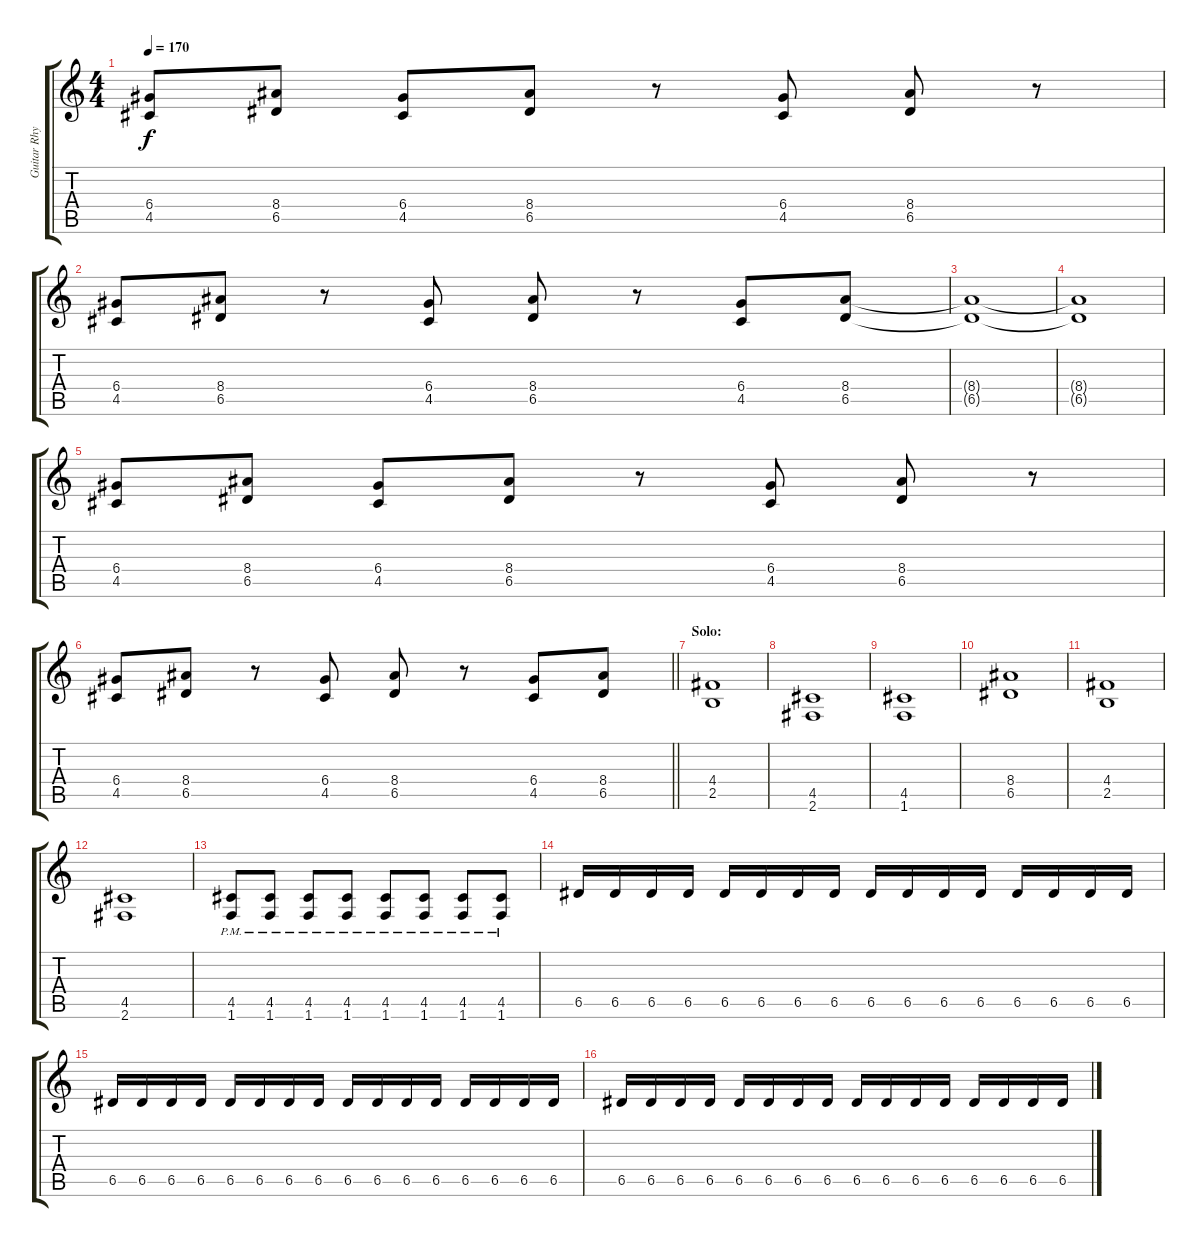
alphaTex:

\track ("Guitar Rhythm" "Guitar Rhy") {instrument distortionguitar}
\staff {score tabs}
\tuning (E4 B3 G3 D3 A2 E2) {hide}
\ts (4 4)
\tempo 170
\clef g2
\ks c
(6.4 4.5).8{dy f} (8.4 6.5).8 (6.4 4.5).8 (8.4 6.5).8 r.8 (6.4 4.5).8 (8.4 6.5).8 r.8 |
(6.4 4.5).8 (8.4 6.5).8 r.8 (6.4 4.5).8 (8.4 6.5).8 r.8 (6.4 4.5).8 (8.4 6.5).8 |
(8.4{t} 6.5{t}).1 |
(8.4{t} 6.5{t}).1 |
(6.4 4.5).8 (8.4 6.5).8 (6.4 4.5).8 (8.4 6.5).8 r.8 (6.4 4.5).8 (8.4 6.5).8 r.8 |
\barLineRight lightlight
(6.4 4.5).8 (8.4 6.5).8 r.8 (6.4 4.5).8 (8.4 6.5).8 r.8 (6.4 4.5).8 (8.4 6.5).8 |
\section ("" "Solo:")
(4.4 2.5).1 |
(4.5 2.6).1 |
(4.5 1.6).1 |
(8.4 6.5).1 |
(4.4 2.5).1 |
(4.5 2.6).1 |
(4.5{pm} 1.6{pm}).8 (4.5{pm} 1.6{pm}).8 (4.5{pm} 1.6{pm}).8 (4.5{pm} 1.6{pm}).8 (4.5{pm} 1.6{pm}).8 (4.5{pm} 1.6{pm}).8 (4.5{pm} 1.6{pm}).8 (4.5{pm} 1.6{pm}).8 |
6.5.16 6.5.16 6.5.16 6.5.16 6.5.16 6.5.16 6.5.16 6.5.16 6.5.16 6.5.16 6.5.16 6.5.16 6.5.16 6.5.16 6.5.16 6.5.16 |
6.5.16 6.5.16 6.5.16 6.5.16 6.5.16 6.5.16 6.5.16 6.5.16 6.5.16 6.5.16 6.5.16 6.5.16 6.5.16 6.5.16 6.5.16 6.5.16 |
6.5.16 6.5.16 6.5.16 6.5.16 6.5.16 6.5.16 6.5.16 6.5.16 6.5.16 6.5.16 6.5.16 6.5.16 6.5.16 6.5.16 6.5.16 6.5.16
